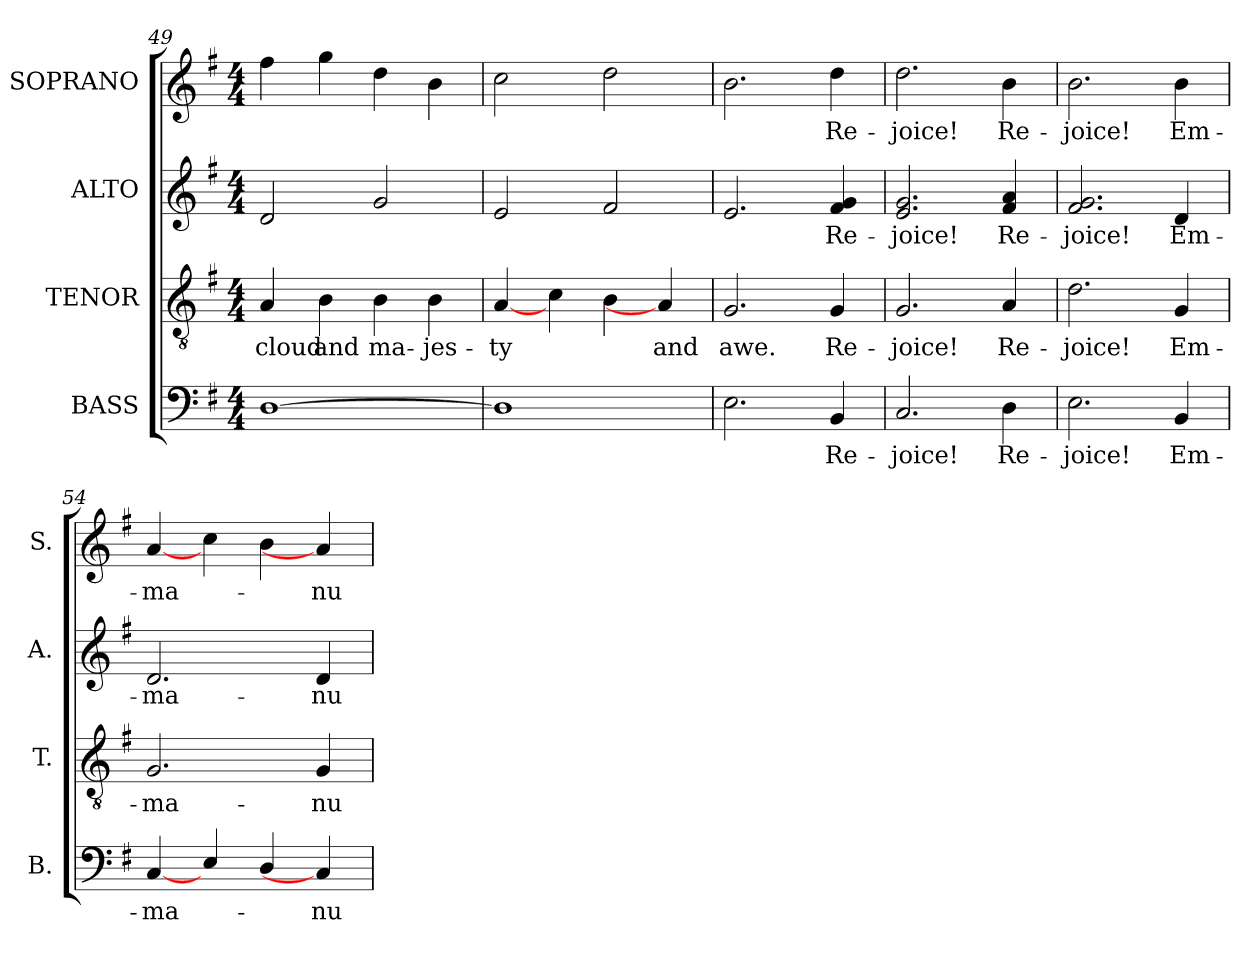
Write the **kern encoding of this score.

**kern	**text	**kern	**text	**kern	**text	**kern	**text
*part4	*part4	*part3	*part3	*part2	*part2	*part1	*part1
*staff4	*staff4	*staff3	*staff3	*staff2	*staff2	*staff1	*staff1
*I"BASS	*	*I"TENOR	*	*I"ALTO	*	*I"SOPRANO	*
*I'B.	*	*I'T.	*	*I'A.	*	*I'S.	*
*clefF4	*	*clefGv2	*	*clefG2	*	*clefG2	*
*	*	*ITrd7c12	*	*	*	*	*
*k[f#]	*	*k[f#]	*	*k[f#]	*	*k[f#]	*
*e:	*	*e:	*	*e:	*	*e:	*
*M4/4	*	*M4/4	*	*M4/4	*	*M4/4	*
=49	=49	=49	=49	=49	=49	=49	=49
!	!	!	!LO:LY:b:color=#000000	!	!	!	!
[>1Di	.	4AAi/	cloud	2di/	.	4ff#i\	.
!	!	!	!LO:LY:b:color=#000000	!	!	!	!
.	.	4BBi\	and	.	.	4ggi\	.
!	!	!	!LO:LY:b:color=#000000	!	!	!	!
.	.	4BBi\	ma-	2gi/	.	4ddi\	.
!	!	!	!LO:LY:b:color=#000000	!	!	!	!
.	.	4BBi\	-jes-	.	.	4bi\	.
=50	=50	=50	=50	=50	=50	=50	=50
!	!	!	!LO:LY:b:color=#000000	!	!	!	!
1Di]	.	[>4AAi/	-ty	2ei/	.	2cci\	.
.	.	4Ci\	.	.	.	.	.
.	.	4BBi\	.	2f#i/	.	2ddi\	.
!	!	!	!LO:LY:b:color=#000000	!	!	!	!
.	.	4AAi/]	and	.	.	.	.
=51	=51	=51	=51	=51	=51	=51	=51
!	!	!	!LO:LY:b:color=#000000	!	!	!	!
2.Ei\	.	2.GGi/	awe.	2.ei/	.	2.bi\	.
!	!LO:LY:b:color=#000000	!	!	!	!	!	!
!	!	!	!LO:LY:b:color=#000000	!	!	!	!
!	!	!	!	!	!LO:LY:b:color=#000000	!	!
!	!	!	!	!	!	!	!LO:LY:b:color=#000000
4BBi/	Re-	4GGi/	Re-	4f#i/ 4gi	Re-	4ddi\	Re-
=52	=52	=52	=52	=52	=52	=52	=52
!	!LO:LY:b:color=#000000	!	!	!	!	!	!
!	!	!	!LO:LY:b:color=#000000	!	!	!	!
!	!	!	!	!	!LO:LY:b:color=#000000	!	!
!	!	!	!	!	!	!	!LO:LY:b:color=#000000
2.Ci/	-joice!	2.GGi/	-joice!	2.ei/ 2.gi	-joice!	2.ddi\	-joice!
!	!LO:LY:b:color=#000000	!	!	!	!	!	!
!	!	!	!LO:LY:b:color=#000000	!	!	!	!
!	!	!	!	!	!LO:LY:b:color=#000000	!	!
!	!	!	!	!	!	!	!LO:LY:b:color=#000000
4Di\	Re-	4AAi/	Re-	4f#i/ 4ai	Re-	4bi\	Re-
!!LO:LB:g=z
=53	=53	=53	=53	=53	=53	=53	=53
!	!LO:LY:b:color=#000000	!	!	!	!	!	!
!	!	!	!LO:LY:b:color=#000000	!	!	!	!
!	!	!	!	!	!LO:LY:b:color=#000000	!	!
!	!	!	!	!	!	!	!LO:LY:b:color=#000000
2.Ei\	-joice!	2.Di\	-joice!	2.f#i/ 2.gi	-joice!	2.bi\	-joice!
!	!LO:LY:b:color=#000000	!	!	!	!	!	!
!	!	!	!LO:LY:b:color=#000000	!	!	!	!
!	!	!	!	!	!LO:LY:b:color=#000000	!	!
!	!	!	!	!	!	!	!LO:LY:b:color=#000000
4BBi/	Em-	4GGi/	Em-	4di/	Em-	4bi\	Em-
=54	=54	=54	=54	=54	=54	=54	=54
!	!LO:LY:b:color=#000000	!	!	!	!	!	!
!	!	!	!LO:LY:b:color=#000000	!	!	!	!
!	!	!	!	!	!LO:LY:b:color=#000000	!	!
!	!	!	!	!	!	!	!LO:LY:b:color=#000000
[<4Ci/	-ma-	2.GGi/	-ma-	2.di/	-ma-	[>4ai/	-ma-
4Ei/	.	.	.	.	.	4cci\	.
4Di/	.	.	.	.	.	4bi\	.
!	!LO:LY:b:color=#000000	!	!	!	!	!	!
!	!	!	!LO:LY:b:color=#000000	!	!	!	!
!	!	!	!	!	!LO:LY:b:color=#000000	!	!
!	!	!	!	!	!	!	!LO:LY:b:color=#000000
4Ci/]	-nu-	4GGi/	-nu-	4di/	-nu-	4ai/]	-nu-
=	=	=	=	=	=	=	=
*-	*-	*-	*-	*-	*-	*-	*-
